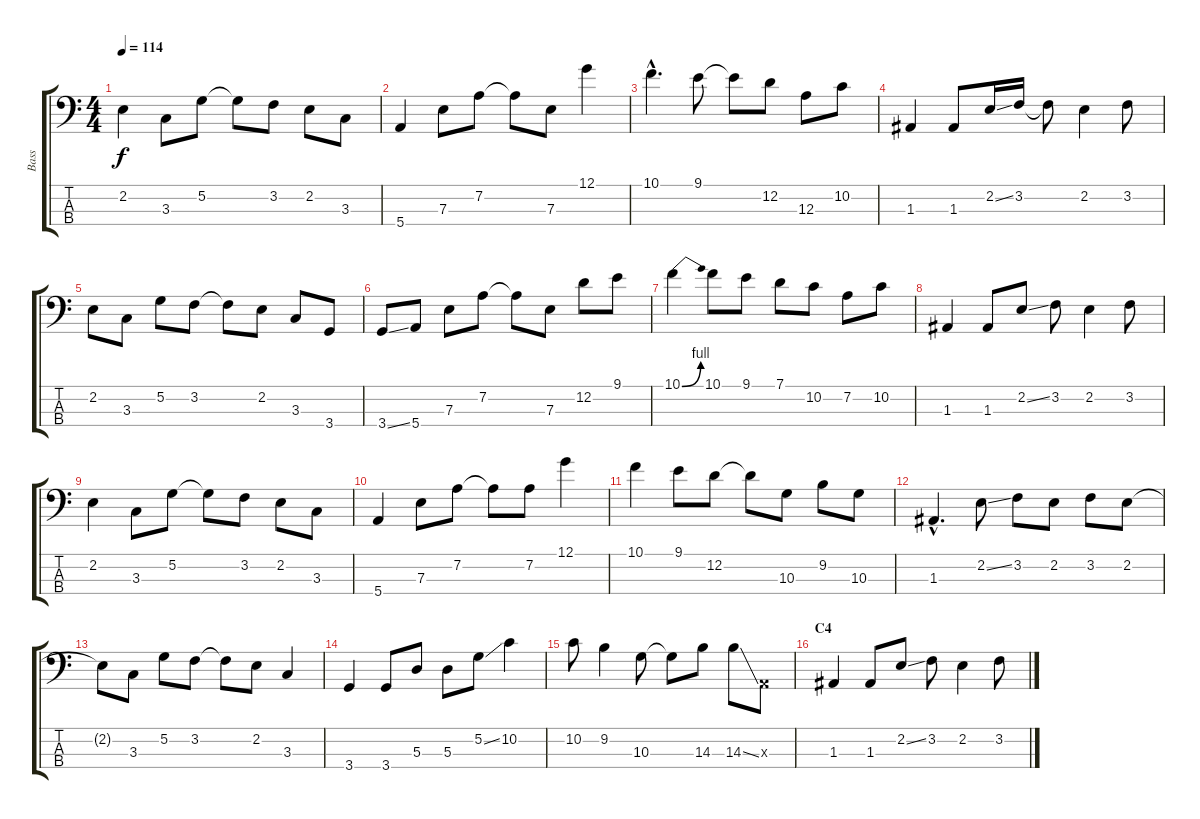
\track ("Bass" "Bass") {instrument electricbasspick}
\staff {score tabs}
\tuning (G2 D2 A1 E1) {hide}
\ts (4 4)
\tempo 114
\clef f4
\ks c
2.2.4{dy f} 3.3.8 5.2.8 5.2{t}.8 3.2.8 2.2.8 3.3.8 |
5.4.4 7.3.8 7.2.8 7.2{t}.8 7.3.8 12.1.4 |
10.1{hac}.4{d} 9.1.8 9.1{t}.8 12.2.8 12.3.8 10.2.8 |
1.3.4 1.3.8 2.2{ss}.16 3.2.16 3.2{t}.8 2.2.4 3.2.8 |
2.2.8 3.3.8 5.2.8 3.2.8 3.2{t}.8 2.2.8 3.3.8 3.4.8 |
3.4{ss}.8 5.4.8 7.3.8 7.2.8 7.2{t}.8 7.3.8 12.2.8 9.1.8 |
10.1{be (bend 0 0 60 4)}.4 10.1.8 9.1.8 7.1.8 10.2.8 7.2.8 10.2.8 |
1.3.4 1.3.8 2.2{ss}.8 3.2.8 2.2.4 3.2.8 |
2.2.4 3.3.8 5.2.8 5.2{t}.8 3.2.8 2.2.8 3.3.8 |
5.4.4 7.3.8 7.2.8 7.2{t}.8 7.2.8 12.1.4 |
10.1.4 9.1.8 12.2.8 12.2{t}.8 10.3.8 9.2.8 10.3.8 |
1.3{hac}.4{d} 2.2{ss}.8 3.2.8 2.2.8 3.2.8 2.2.8 |
2.2{t}.8 3.3.8 5.2.8 3.2.8 3.2{t}.8 2.2.8 3.3.4 |
3.4.4 3.4.8 5.3.8 5.3.8 5.2{ss}.8 10.2.4 |
10.2.8 9.2.4 10.3.8 10.3{t}.8 14.3.8 14.3{ss}.8 0.3{x}.8 |
\section ("" "C4")
1.3.4 1.3.8 2.2{ss}.8 3.2.8 2.2.4 3.2.8
